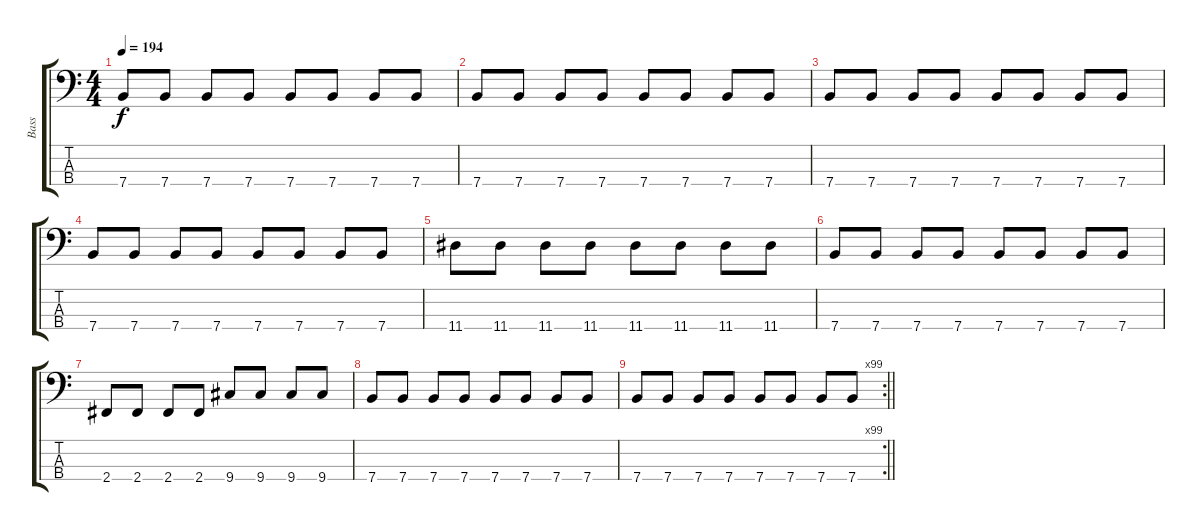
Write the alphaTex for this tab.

\track ("Bass" "Bass") {instrument electricbasspick}
\staff {score tabs}
\tuning (G2 D2 A1 E1) {hide}
\ts (4 4)
\tempo 194
\clef f4
\ks c
7.4.8{dy f} 7.4.8 7.4.8 7.4.8 7.4.8 7.4.8 7.4.8 7.4.8 |
7.4.8 7.4.8 7.4.8 7.4.8 7.4.8 7.4.8 7.4.8 7.4.8 |
7.4.8 7.4.8 7.4.8 7.4.8 7.4.8 7.4.8 7.4.8 7.4.8 |
7.4.8 7.4.8 7.4.8 7.4.8 7.4.8 7.4.8 7.4.8 7.4.8 |
11.4.8 11.4.8 11.4.8 11.4.8 11.4.8 11.4.8 11.4.8 11.4.8 |
7.4.8 7.4.8 7.4.8 7.4.8 7.4.8 7.4.8 7.4.8 7.4.8 |
2.4.8 2.4.8 2.4.8 2.4.8 9.4.8 9.4.8 9.4.8 9.4.8 |
7.4.8 7.4.8 7.4.8 7.4.8 7.4.8 7.4.8 7.4.8 7.4.8 |
\rc 99
\barLineRight lightlight
7.4.8 7.4.8 7.4.8 7.4.8 7.4.8 7.4.8 7.4.8 7.4.8
